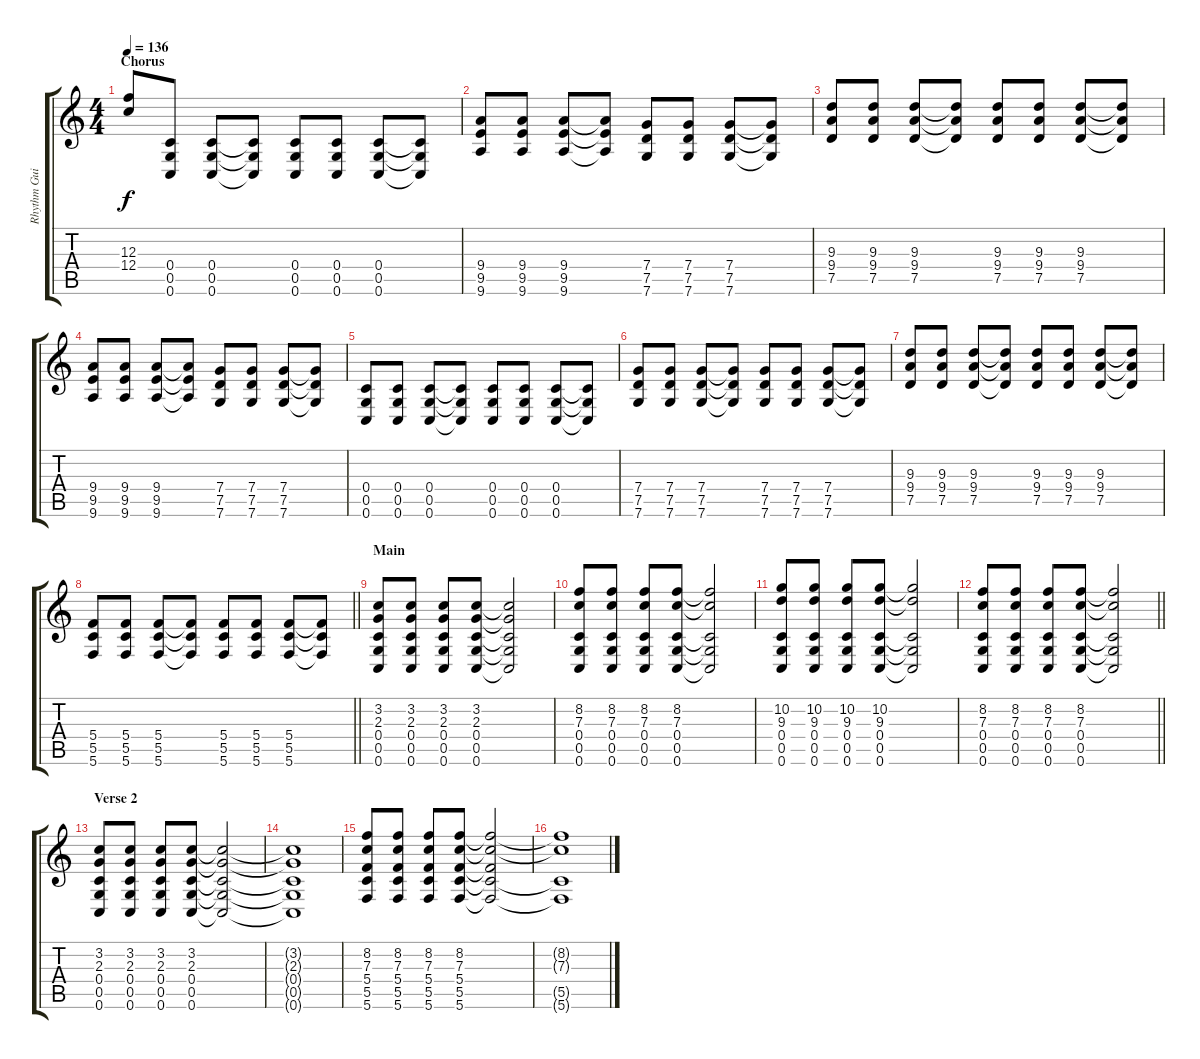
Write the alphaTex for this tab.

\track ("Rhythm Guitar" "Rhythm Gui") {instrument distortionguitar}
\staff {score tabs}
\tuning (D4 A3 F3 C3 G2 C2) {hide}
\ts (4 4)
\section ("" "Chorus")
\tempo 136
\clef g2
\ks c
(12.3{t} 12.4{t}).8{dy f} (0.4 0.5 0.6).8 (0.4 0.5 0.6).8 (0.4{t} 0.5{t} 0.6{t}).8 (0.4 0.5 0.6).8 (0.4 0.5 0.6).8 (0.4 0.5 0.6).8 (0.4{t} 0.5{t} 0.6{t}).8 |
(9.4 9.5 9.6).8 (9.4 9.5 9.6).8 (9.4 9.5 9.6).8 (9.4{t} 9.5{t} 9.6{t}).8 (7.4 7.5 7.6).8 (7.4 7.5 7.6).8 (7.4 7.5 7.6).8 (7.4{t} 7.5{t} 7.6{t}).8 |
(9.3 9.4 7.5).8 (9.3 9.4 7.5).8 (9.3 9.4 7.5).8 (9.3{t} 9.4{t} 7.5{t}).8 (9.3 9.4 7.5).8 (9.3 9.4 7.5).8 (9.3 9.4 7.5).8 (9.3{t} 9.4{t} 7.5{t}).8 |
(9.4 9.5 9.6).8 (9.4 9.5 9.6).8 (9.4 9.5 9.6).8 (9.4{t} 9.5{t} 9.6{t}).8 (7.4 7.5 7.6).8 (7.4 7.5 7.6).8 (7.4 7.5 7.6).8 (7.4{t} 7.5{t} 7.6{t}).8 |
(0.4 0.5 0.6).8 (0.4 0.5 0.6).8 (0.4 0.5 0.6).8 (0.4{t} 0.5{t} 0.6{t}).8 (0.4 0.5 0.6).8 (0.4 0.5 0.6).8 (0.4 0.5 0.6).8 (0.4{t} 0.5{t} 0.6{t}).8 |
(7.4 7.5 7.6).8 (7.4 7.5 7.6).8 (7.4 7.5 7.6).8 (7.4{t} 7.5{t} 7.6{t}).8 (7.4 7.5 7.6).8 (7.4 7.5 7.6).8 (7.4 7.5 7.6).8 (7.4{t} 7.5{t} 7.6{t}).8 |
(9.3 9.4 7.5).8 (9.3 9.4 7.5).8 (9.3 9.4 7.5).8 (9.3{t} 9.4{t} 7.5{t}).8 (9.3 9.4 7.5).8 (9.3 9.4 7.5).8 (9.3 9.4 7.5).8 (9.3{t} 9.4{t} 7.5{t}).8 |
\barLineRight lightlight
(5.4 5.5 5.6).8 (5.4 5.5 5.6).8 (5.4 5.5 5.6).8 (5.4{t} 5.5{t} 5.6{t}).8 (5.4 5.5 5.6).8 (5.4 5.5 5.6).8 (5.4 5.5 5.6).8 (5.4{t} 5.5{t} 5.6{t}).8 |
\section ("" "Main")
(3.2 2.3 0.4 0.5 0.6).8 (3.2 2.3 0.4 0.5 0.6).8 (3.2 2.3 0.4 0.5 0.6).8 (3.2 2.3 0.4 0.5 0.6).8 (3.2{t} 2.3{t} 0.4{t} 0.5{t} 0.6{t}).2 |
(8.2 7.3 0.4 0.5 0.6).8 (8.2 7.3 0.4 0.5 0.6).8 (8.2 7.3 0.4 0.5 0.6).8 (8.2 7.3 0.4 0.5 0.6).8 (8.2{t} 7.3{t} 0.4{t} 0.5{t} 0.6{t}).2 |
(10.2 9.3 0.4 0.5 0.6).8 (10.2 9.3 0.4 0.5 0.6).8 (10.2 9.3 0.4 0.5 0.6).8 (10.2 9.3 0.4 0.5 0.6).8 (10.2{t} 9.3{t} 0.4{t} 0.5{t} 0.6{t}).2 |
\barLineRight lightlight
(8.2 7.3 0.4 0.5 0.6).8 (8.2 7.3 0.4 0.5 0.6).8 (8.2 7.3 0.4 0.5 0.6).8 (8.2 7.3 0.4 0.5 0.6).8 (8.2{t} 7.3{t} 0.4{t} 0.5{t} 0.6{t}).2 |
\section ("" "Verse 2")
(3.2 2.3 0.4 0.5 0.6).8 (3.2 2.3 0.4 0.5 0.6).8 (3.2 2.3 0.4 0.5 0.6).8 (3.2 2.3 0.4 0.5 0.6).8 (3.2{t} 2.3{t} 0.4{t} 0.5{t} 0.6{t}).2 |
(3.2{t} 2.3{t} 0.4{t} 0.5{t} 0.6{t}).1 |
(8.2 7.3 5.4 5.5 5.6).8 (8.2 7.3 5.4 5.5 5.6).8 (8.2 7.3 5.4 5.5 5.6).8 (8.2 7.3 5.4 5.5 5.6).8 (8.2{t} 7.3{t} 5.4{t} 5.5{t} 5.6{t}).2 |
(8.2{t} 7.3{t} 5.5{t} 5.6{t}).1
